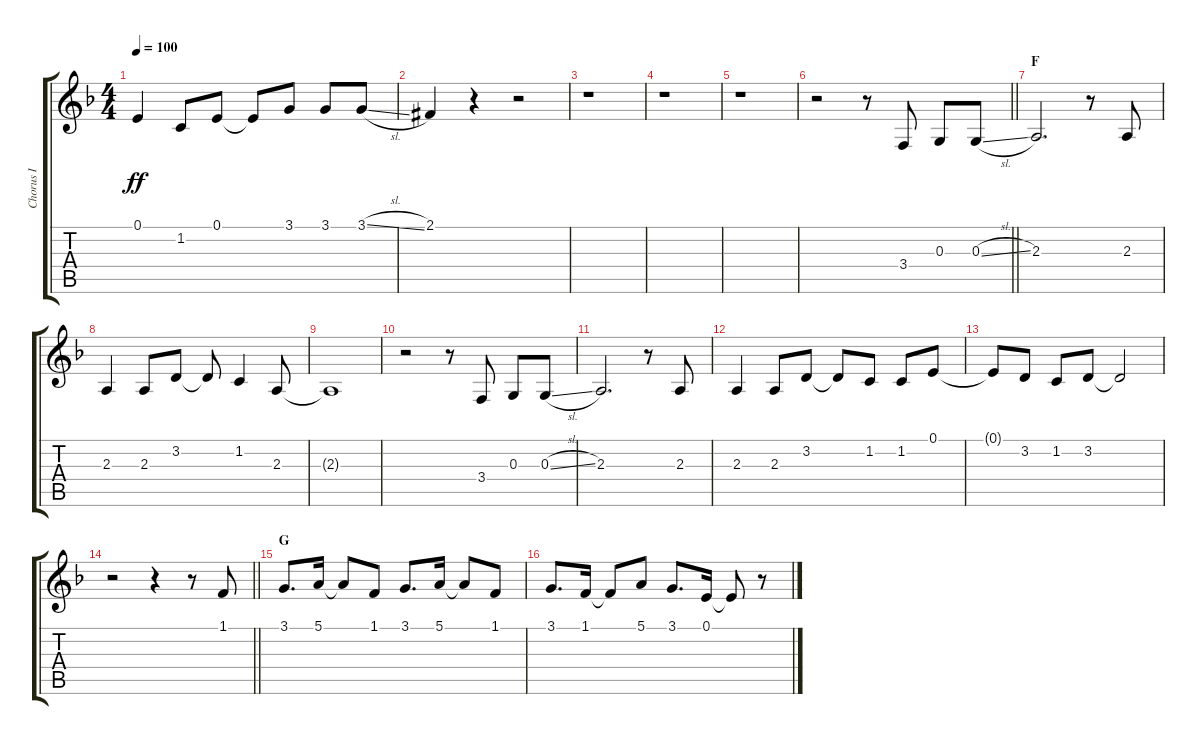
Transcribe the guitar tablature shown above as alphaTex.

\track ("Chorus I" "Chorus I") {instrument voiceoohs}
\staff {score tabs}
\tuning (E4 B3 G3 D3 A2 E2) {hide}
\ts (4 4)
\tempo 100
\clef g2
\ks f
0.1.4{dy ff} 1.2.8 0.1.8 0.1{t}.8 3.1.8 3.1.8 3.1{sl}.8 |
2.1{acc #}.4 r.4 r.2 |
r.1 |
r.1 |
r.1 |
\barLineRight lightlight
r.2 r.8 3.4.8 0.3.8 0.3{sl}.8 |
\section ("" "F")
2.3.2{d} r.8 2.3.8 |
2.3.4 2.3.8 3.2.8 3.2{t}.8 1.2.4 2.3.8 |
2.3{t}.1 |
r.2 r.8 3.4.8 0.3.8 0.3{sl}.8 |
2.3.2{d} r.8 2.3.8 |
2.3.4 2.3.8 3.2.8 3.2{t}.8 1.2.8 1.2.8 0.1.8 |
0.1{t}.8 3.2.8 1.2.8 3.2.8 3.2{t}.2 |
\barLineRight lightlight
r.2 r.4 r.8 1.1.8 |
\section ("" "G")
3.1.8{d} 5.1.16 5.1{t}.8 1.1.8 3.1.8{d} 5.1.16 5.1{t}.8 1.1.8 |
3.1.8{d} 1.1.16 1.1{t}.8 5.1.8 3.1.8{d} 0.1.16 0.1{t}.8 r.8
